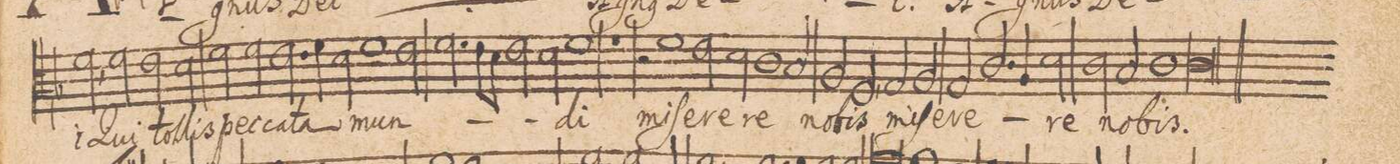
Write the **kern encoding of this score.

**kern	**text
*I"ALTVS.	*
*clefC3	*
*k[b-]	*
*met(c|)	*
*M2/1	*
2f,<\	-i
2f\	Qui
2e\	tol-
2d\	-lis
=14-	=14-
2f\	pec-
2f\	-ca-
2.e\	-ta
4f\	.
=15-	=15-
2d\	mun-
1f	.
2e\	.
=16-	=16-
2.f\	.
8e\L	.
8d\J	.
2e\	.
2d\	.
=17-	=17-
1f	di
1r	.
=18-	=18-
2r	.
1f	mi-
2e\	-ſe-
=19-	=19-
2d\	-re-
1c	.
2B-/	-re
=20-	=20-
2A/	no-
2F,</	-bis
2G/	mi-
2A/	-ſe-
=21-	=21-
2G/	-re-
2.c/	.
4A/	.
2d\	-re
=22-	=22-
2c\	no-
2B-/	.
1c	.
=23-	=23-
0c	-bis.
=24||	=24||
*M2/1	*
*met(c|)	*
*-	*-
